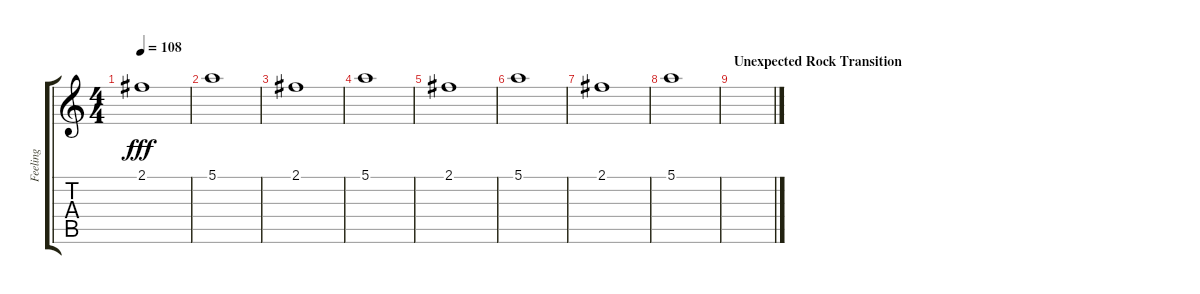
\track ("Feeling" "Feeling") {instrument acousticguitarnylon}
\staff {score tabs}
\tuning (E4 B3 G3 D3 A2 E2) {hide}
\ts (4 4)
\tempo 108
\clef g2
\ks c
2.1.1{dy fff} |
5.1.1 |
2.1.1 |
5.1.1 |
2.1.1 |
5.1.1 |
2.1.1 |
5.1.1 |
\section ("" "Unexpected Rock Transition")
